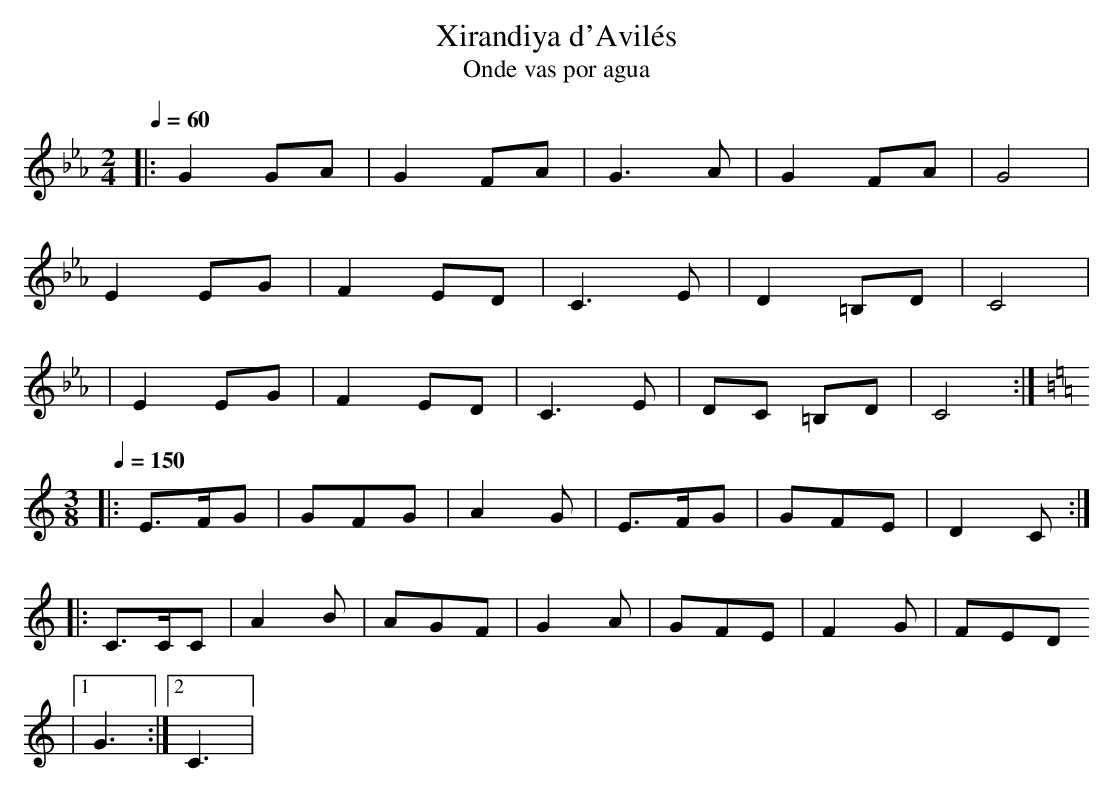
X:1
T:Xirandiya d'Avilés
T:Onde vas por agua
M:2/4
L:1/8
Q:1/4=60
K:Eb
|:G2 GA|G2 FA|G3 A|G2 FA|G4|
E2 EG|F2 ED|C3 E|D2 =B,D|C4|
|E2 EG|F2 ED|C3 E|DC =B,D|C4:|
[K:C]
[M:3/8]
[Q:1/4=150]
|:E3/2F/G|GFG|A2 G|E3/2F/G|GFE|D2 C:|
|:C3/2C/C|A2 B|AGF|G2 A|GFE|F2 G|FED
|[1  G3:|[2  C3|
